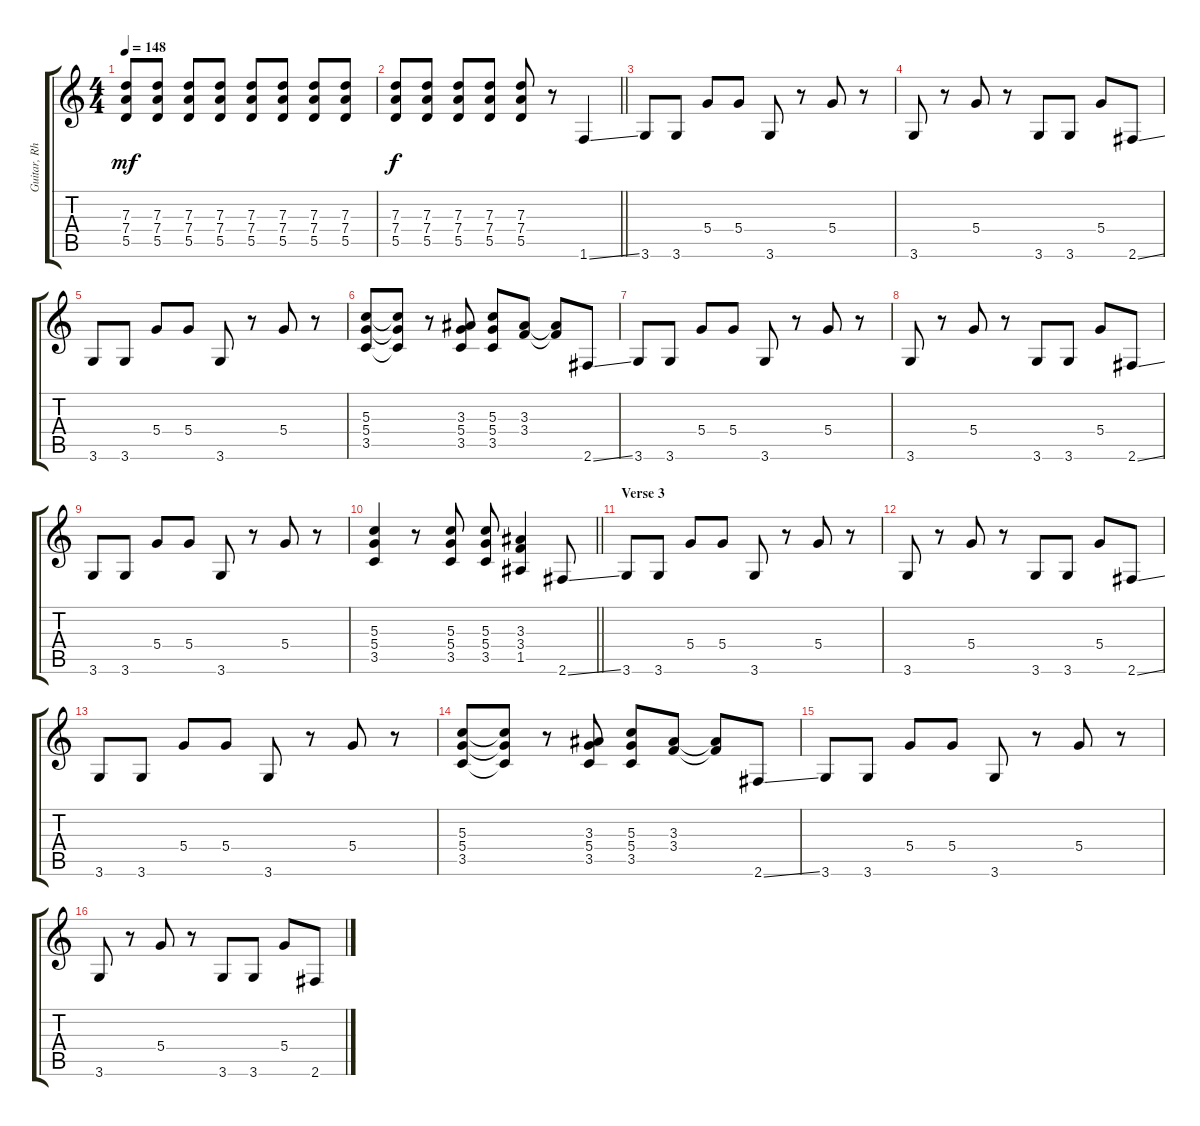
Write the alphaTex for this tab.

\track ("Guitar, Rhythm" "Guitar, Rh") {instrument distortionguitar}
\staff {score tabs}
\tuning (E4 B3 G3 D3 A2 E2) {hide}
\ts (4 4)
\tempo 148
\clef g2
\ks c
(7.3 7.4 5.5).8{dy mf} (7.3 7.4 5.5).8 (7.3 7.4 5.5).8 (7.3 7.4 5.5).8 (7.3 7.4 5.5).8 (7.3 7.4 5.5).8 (7.3 7.4 5.5).8 (7.3 7.4 5.5).8 |
\barLineRight lightlight
(7.3 7.4 5.5).8{dy f} (7.3 7.4 5.5).8 (7.3 7.4 5.5).8 (7.3 7.4 5.5).8 (7.3 7.4 5.5).8 r.8 1.6{ss}.4 |
3.6.8 3.6.8 5.4.8 5.4.8 3.6.8 r.8 5.4.8 r.8 |
3.6.8 r.8 5.4.8 r.8 3.6.8 3.6.8 5.4.8 2.6{ss}.8 |
3.6.8 3.6.8 5.4.8 5.4.8 3.6.8 r.8 5.4.8 r.8 |
(5.3 5.4 3.5).8 (5.3{t} 5.4{t} 3.5{t}).8 r.8 (3.3 5.4 3.5).8 (5.3 5.4 3.5).8 (3.3 3.4).8 (3.3{t} 3.4{t}).8 2.6{ss}.8 |
3.6.8 3.6.8 5.4.8 5.4.8 3.6.8 r.8 5.4.8 r.8 |
3.6.8 r.8 5.4.8 r.8 3.6.8 3.6.8 5.4.8 2.6{ss}.8 |
3.6.8 3.6.8 5.4.8 5.4.8 3.6.8 r.8 5.4.8 r.8 |
\barLineRight lightlight
(5.3 5.4 3.5).4 r.8 (5.3 5.4 3.5).8 (5.3 5.4 3.5).8 (3.3 3.4 1.5).4 2.6{ss}.8 |
\section ("" "Verse 3")
3.6.8 3.6.8 5.4.8 5.4.8 3.6.8 r.8 5.4.8 r.8 |
3.6.8 r.8 5.4.8 r.8 3.6.8 3.6.8 5.4.8 2.6{ss}.8 |
3.6.8 3.6.8 5.4.8 5.4.8 3.6.8 r.8 5.4.8 r.8 |
(5.3 5.4 3.5).8 (5.3{t} 5.4{t} 3.5{t}).8 r.8 (3.3 5.4 3.5).8 (5.3 5.4 3.5).8 (3.3 3.4).8 (3.3{t} 3.4{t}).8 2.6{ss}.8 |
3.6.8 3.6.8 5.4.8 5.4.8 3.6.8 r.8 5.4.8 r.8 |
3.6.8 r.8 5.4.8 r.8 3.6.8 3.6.8 5.4.8 2.6{ss}.8
